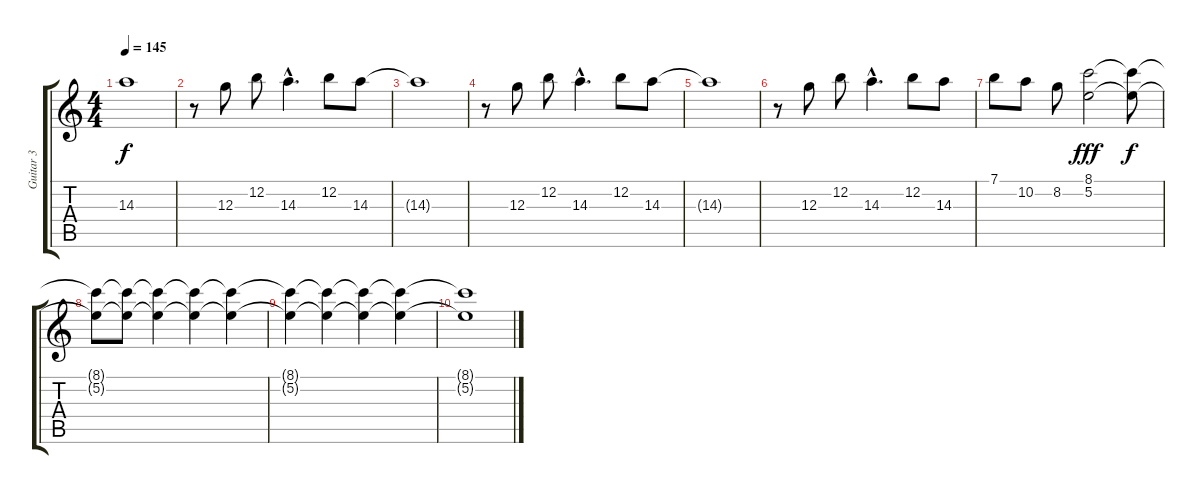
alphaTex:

\track ("Guitar 3" "Guitar 3") {instrument electricguitarclean}
\staff {score tabs}
\tuning (E4 B3 G3 C3 G2 E2) {hide}
\ts (4 4)
\tempo 145
\clef g2
\ks c
14.3{t}.1{dy f} |
r.8 12.3.8 12.2.8 14.3{hac}.4{d} 12.2.8 14.3.8 |
14.3{t}.1 |
r.8 12.3.8 12.2.8 14.3{hac}.4{d} 12.2.8 14.3.8 |
14.3{t}.1 |
r.8 12.3.8 12.2.8 14.3{hac}.4{d} 12.2.8 14.3.8 |
7.1.8 10.2.8 8.2.8 (8.1 5.2).2{dy fff} (8.1{t} 5.2{t}).8{dy f} |
(8.1{t} 5.2{t}).8 (8.1{t} 5.2{t}).8 (8.1{t} 5.2{t}).4 (8.1{t} 5.2{t}).4 (8.1{t} 5.2{t}).4 |
(8.1{t} 5.2{t}).4 (8.1{t} 5.2{t}).4 (8.1{t} 5.2{t}).4 (8.1{t} 5.2{t}).4 |
(8.1{t} 5.2{t}).1
